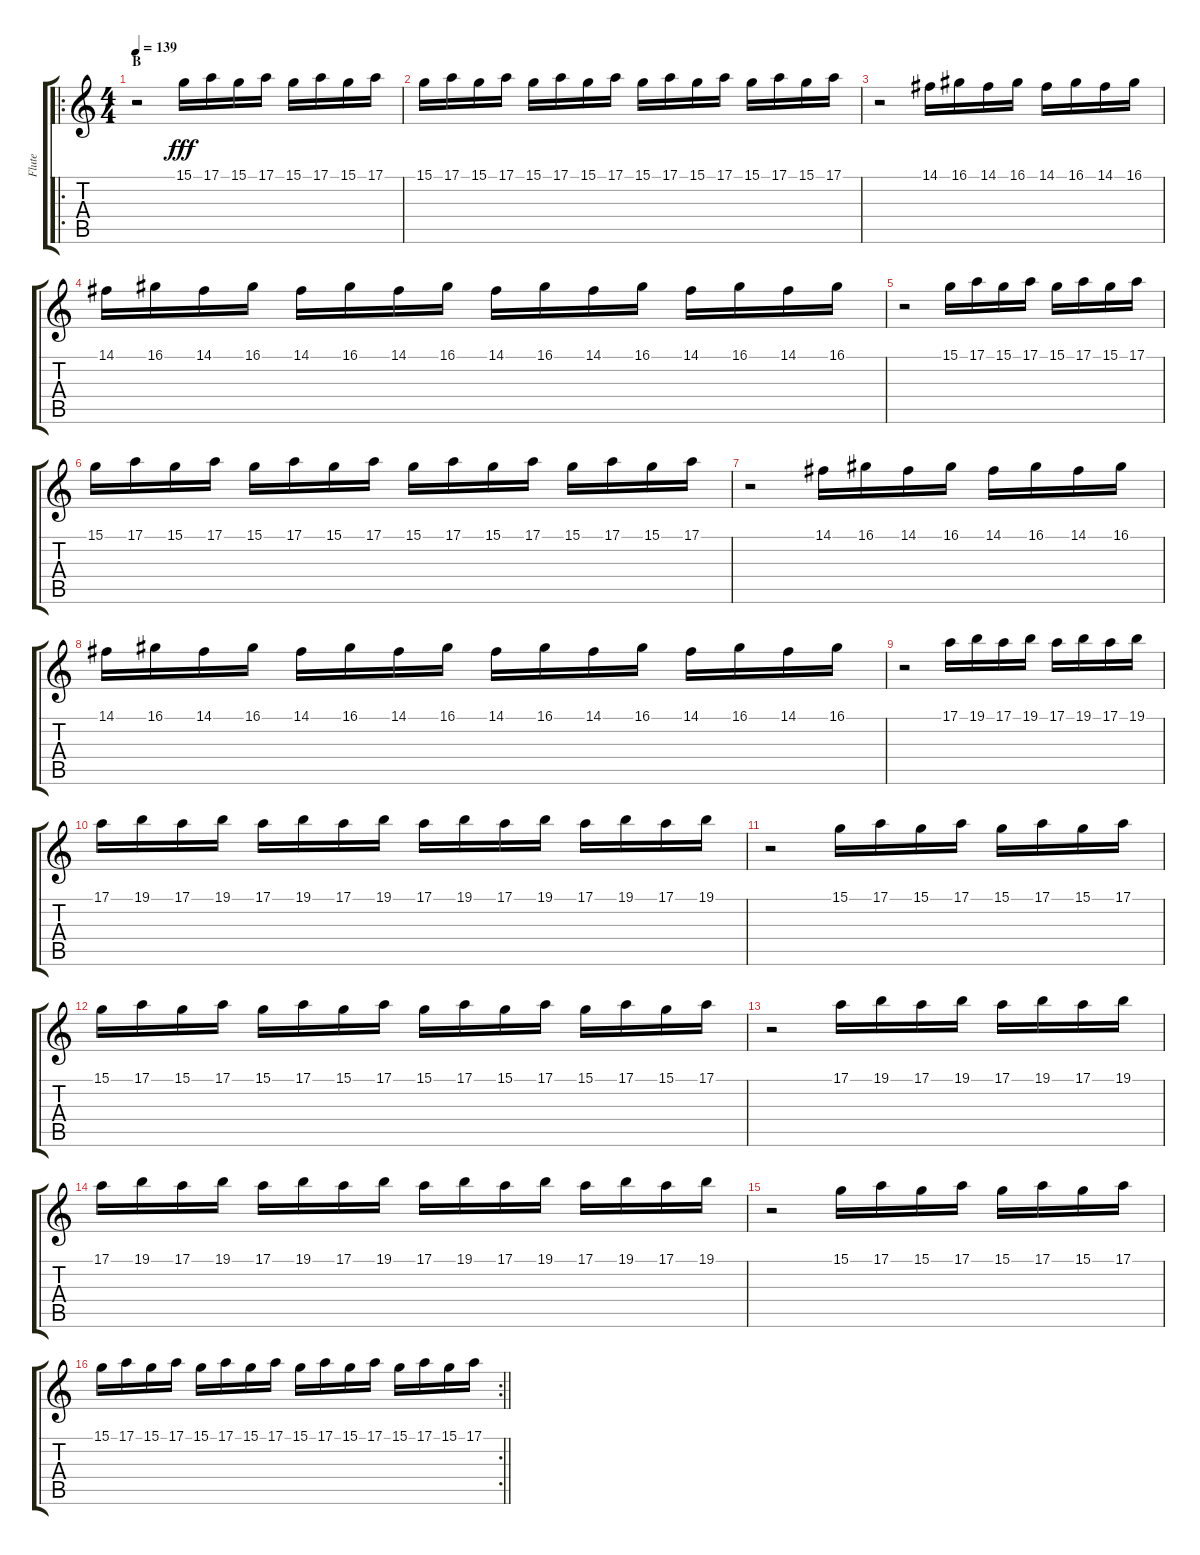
\track ("Flute" "Flute") {instrument flute}
\staff {score tabs}
\tuning (E4 B3 G3 D3 A2 E2) {hide}
\ro
\ts (4 4)
\section ("" "B")
\tempo 139
\clef g2
\ks c
r.2{dy fff} 15.1.16{volume 11} 17.1.16 15.1.16 17.1.16 15.1.16 17.1.16 15.1.16 17.1.16 |
15.1.16 17.1.16 15.1.16 17.1.16 15.1.16 17.1.16 15.1.16 17.1.16 15.1.16{volume 4} 17.1.16 15.1.16 17.1.16 15.1.16 17.1.16 15.1.16 17.1.16 |
r.2 14.1.16{volume 11} 16.1.16 14.1.16 16.1.16 14.1.16 16.1.16 14.1.16 16.1.16 |
14.1.16 16.1.16 14.1.16 16.1.16 14.1.16 16.1.16 14.1.16 16.1.16 14.1.16{volume 4} 16.1.16 14.1.16 16.1.16 14.1.16 16.1.16 14.1.16 16.1.16 |
r.2 15.1.16{volume 11} 17.1.16 15.1.16 17.1.16 15.1.16 17.1.16 15.1.16 17.1.16 |
15.1.16 17.1.16 15.1.16 17.1.16 15.1.16 17.1.16 15.1.16 17.1.16 15.1.16{volume 4} 17.1.16 15.1.16 17.1.16 15.1.16 17.1.16 15.1.16 17.1.16 |
r.2 14.1.16{volume 11} 16.1.16 14.1.16 16.1.16 14.1.16 16.1.16 14.1.16 16.1.16 |
14.1.16 16.1.16 14.1.16 16.1.16 14.1.16 16.1.16 14.1.16 16.1.16 14.1.16{volume 4} 16.1.16 14.1.16 16.1.16 14.1.16 16.1.16 14.1.16 16.1.16 |
r.2 17.1.16{volume 11} 19.1.16 17.1.16 19.1.16 17.1.16 19.1.16 17.1.16 19.1.16 |
17.1.16 19.1.16 17.1.16 19.1.16 17.1.16 19.1.16 17.1.16 19.1.16 17.1.16{volume 4} 19.1.16 17.1.16 19.1.16 17.1.16 19.1.16 17.1.16 19.1.16 |
r.2 15.1.16{volume 11} 17.1.16 15.1.16 17.1.16 15.1.16 17.1.16 15.1.16 17.1.16 |
15.1.16 17.1.16 15.1.16 17.1.16 15.1.16 17.1.16 15.1.16 17.1.16 15.1.16{volume 4} 17.1.16 15.1.16 17.1.16 15.1.16 17.1.16 15.1.16 17.1.16 |
r.2 17.1.16{volume 11} 19.1.16 17.1.16 19.1.16 17.1.16 19.1.16 17.1.16 19.1.16 |
17.1.16 19.1.16 17.1.16 19.1.16 17.1.16 19.1.16 17.1.16 19.1.16 17.1.16{volume 4} 19.1.16 17.1.16 19.1.16 17.1.16 19.1.16 17.1.16 19.1.16 |
r.2 15.1.16{volume 11} 17.1.16 15.1.16 17.1.16 15.1.16 17.1.16 15.1.16 17.1.16 |
\rc 2
\barLineRight lightlight
15.1.16 17.1.16 15.1.16 17.1.16 15.1.16 17.1.16 15.1.16 17.1.16 15.1.16{volume 4} 17.1.16 15.1.16 17.1.16 15.1.16 17.1.16 15.1.16 17.1.16
